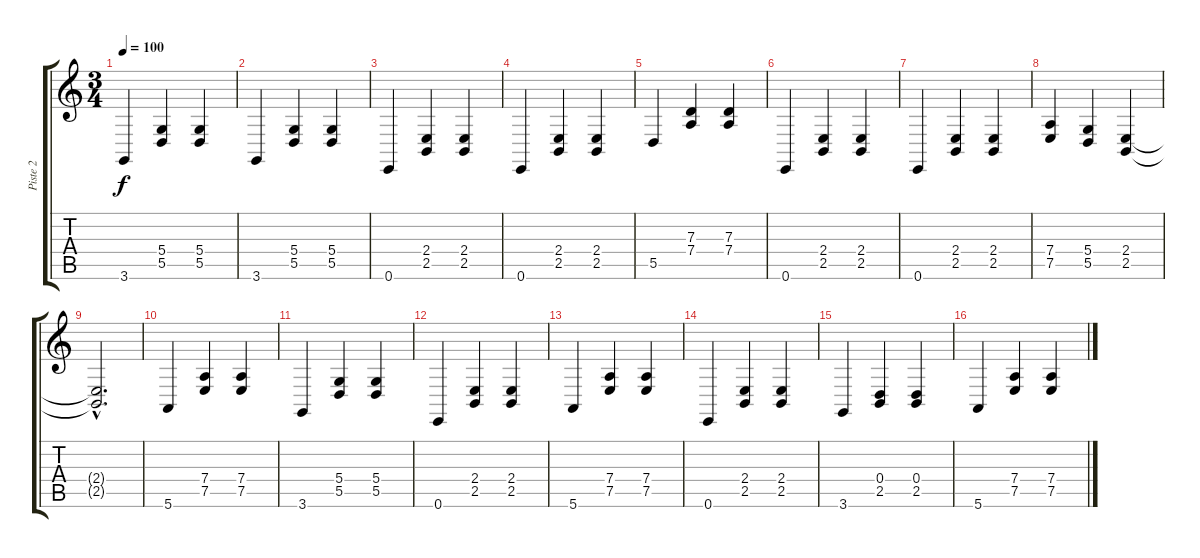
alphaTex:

\track ("Piste 2" "Piste 2") {instrument acousticgrandpiano}
\staff {score tabs}
\tuning (E4 B3 G3 D3 A2 E2) {hide}
\ts (3 4)
\tempo 100
\clef g2
\ks c
3.6.4{dy f instrument acousticgrandpiano} (5.4 5.5).4 (5.4 5.5).4 |
3.6.4 (5.4 5.5).4 (5.4 5.5).4 |
0.6.4 (2.4 2.5).4 (2.4 2.5).4 |
0.6.4 (2.4 2.5).4 (2.4 2.5).4 |
5.5.4 (7.3 7.4).4 (7.3 7.4).4 |
0.6.4 (2.4 2.5).4 (2.4 2.5).4 |
0.6.4 (2.4 2.5).4 (2.4 2.5).4 |
(7.4 7.5).4 (5.4 5.5).4 (2.4 2.5).4 |
(2.4{hac t} 2.5{hac t}).2{d} |
5.6.4 (7.4 7.5).4 (7.4 7.5).4 |
3.6.4 (5.4 5.5).4 (5.4 5.5).4 |
0.6.4 (2.4 2.5).4 (2.4 2.5).4 |
5.6.4 (7.4 7.5).4 (7.4 7.5).4 |
0.6.4 (2.4 2.5).4 (2.4 2.5).4 |
3.6.4 (0.4 2.5).4 (0.4 2.5).4 |
5.6.4 (7.4 7.5).4 (7.4 7.5).4
